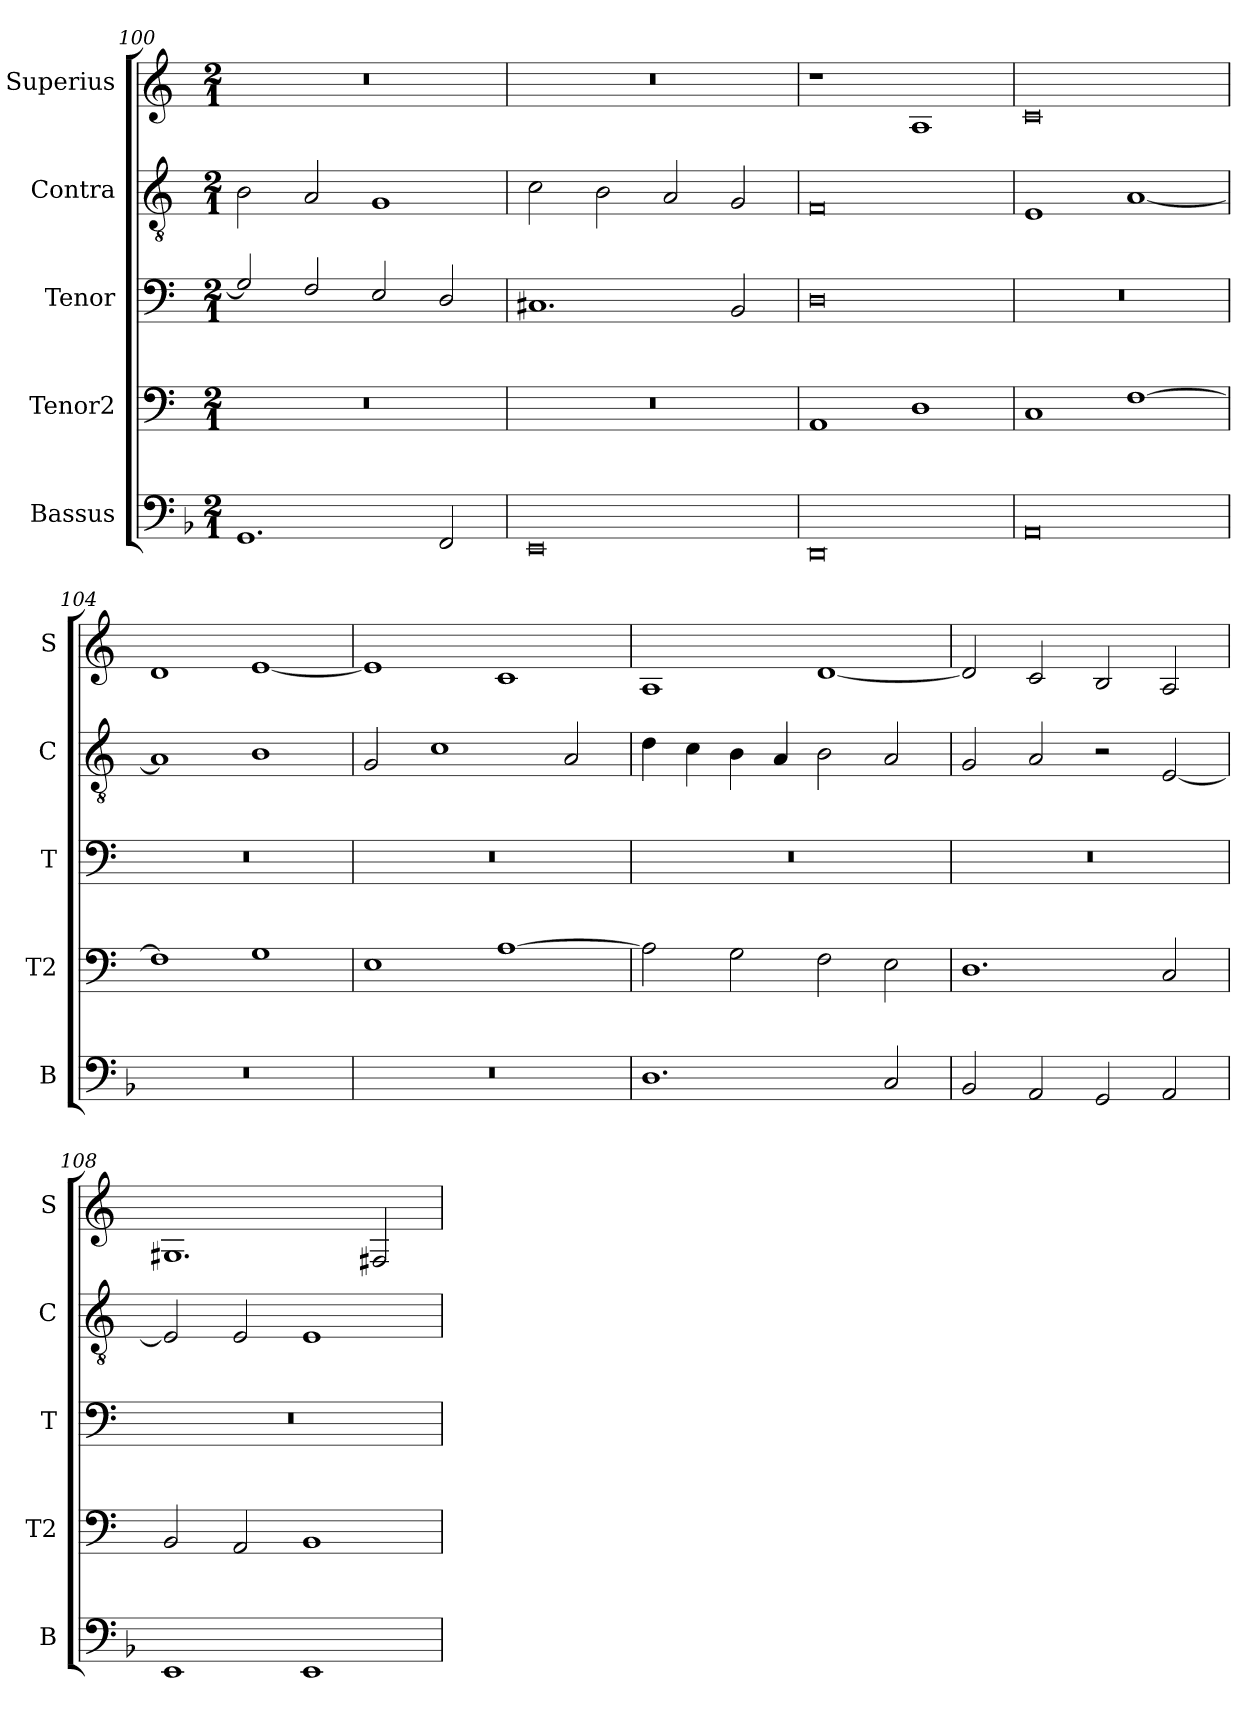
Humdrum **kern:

**kern	**kern	**kern	**kern	**kern
*part5	*part4	*part3	*part2	*part1
*staff5	*staff4	*staff3	*staff2	*staff1
*I"Bassus	*I"Tenor2	*I"Tenor	*I"Contra	*I"Superius
*I'B	*I'T2	*I'T	*I'C	*I'S
*clefF4	*clefF4	*clefF4	*clefGv2	*clefG2
*k[b-]	*k[]	*k[]	*k[]	*k[]
*M2/1	*M2/1	*M2/1	*M2/1	*M2/1
=100	=100	=100	=100	=100
1.GG	0r	2G/]	2B\	0r
.	.	2F/	2A/	.
.	.	2E/	1G	.
2FF/	.	2D/	.	.
=101	=101	=101	=101	=101
0EE	0r	1.C#X	2c\	0r
.	.	.	2B\	.
.	.	.	2A/	.
.	.	2BB/	2G/	.
=102	=102	=102	=102	=102
0DD	1AA	0D	0F	1r
.	1D	.	.	1A
=103	=103	=103	=103	=103
0AA	1C	0r	1E	0c
.	[1F	.	[1A	.
=104	=104	=104	=104	=104
0r	1F]	0r	1A]	1d
.	1G	.	1B	[1e
=105	=105	=105	=105	=105
0r	1E	0r	2G/	1e]
.	.	.	1c	.
.	[1A	.	.	1c
.	.	.	2A/	.
=106	=106	=106	=106	=106
1.D	2A\]	0r	4d\	1A
.	.	.	4c\	.
.	2G\	.	4B\	.
.	.	.	4A/	.
.	2F\	.	2B\	[1d
2C/	2E\	.	2A/	.
=107	=107	=107	=107	=107
2BB-/	1.D	0r	2G/	2d/]
2AA/	.	.	2A/	2c/
2GG/	.	.	2r	2B/
2AA/	2C/	.	[2E/	2A/
=108	=108	=108	=108	=108
1EE	2BB/	0r	2E/]	1.G#X
.	2AA/	.	2E/	.
1EE	1BB	.	1E	.
.	.	.	.	2F#X/
=	=	=	=	=
*-	*-	*-	*-	*-
